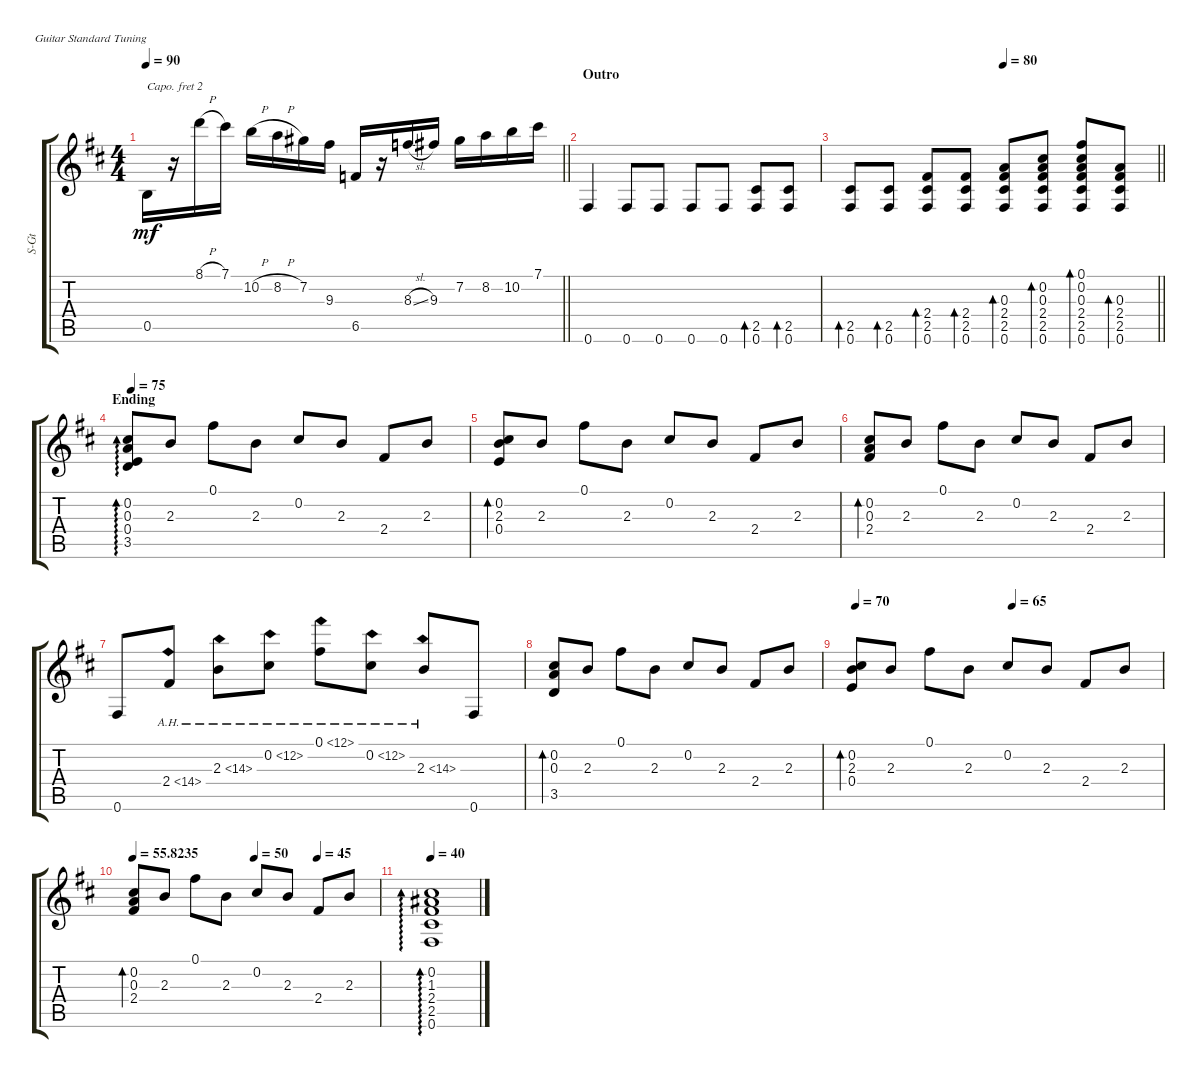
\bracketExtendMode groupsimilarinstruments
\track ("Guitar" "S-Gt") {instrument acousticguitarsteel}
\staff {score tabs}
\capo 2
\tuning (E4 B3 G3 D3 A2 E2)
\ts (4 4)
\tempo 90
\clef g2
\barLineRight lightlight
\ks d
0.5{acc forcenatural}.16{dy mf beam Down} r.16{beam Down} 8.1{h acc forcenatural}.16{beam Down} 7.1{acc forcenatural}.16{beam Down} 10.2{h acc forcenatural}.16{beam Down} 8.2{h acc forcenatural}.16{beam Down} 7.2{acc #}.16{beam Down} 9.3{acc forcenatural}.16{beam Down} 6.5{acc b}.16{beam Up} r.16{beam Up} 8.3{sl acc b}.16{beam Up} 9.3{acc forcenatural}.16{beam Up} 7.2{acc #}.16{beam Down} 8.2{acc forcenatural}.16{beam Down} 10.2{acc forcenatural}.16{beam Down} 7.1{acc forcenatural}.16{beam Down} |
\section ("" "Outro")
0.6{acc forcenatural}.4{beam Up} 0.6{acc forcenatural}.8{beam Up} 0.6{acc forcenatural}.8{beam Up} 0.6{acc forcenatural}.8{beam Up} 0.6{acc forcenatural}.8{beam Up} (2.5{acc forcenatural} 0.6{acc forcenatural}).8{bd 30 beam Up} (2.5{acc forcenatural} 0.6{acc forcenatural}).8{bd 30 beam Up} |
\tempo (80 0.5)
\barLineRight lightlight
(2.5{acc forcenatural} 0.6{acc forcenatural}).8{bd 30 beam Up} (2.5{acc forcenatural} 0.6{acc forcenatural}).8{bd 30 beam Up} (2.4{acc forcenatural} 2.5{acc forcenatural} 0.6{acc forcenatural}).8{bd 44 beam Up} (2.4{acc forcenatural} 2.5{acc forcenatural} 0.6{acc forcenatural}).8{bd 44 beam Up} (0.3{acc forcenatural} 2.4{acc forcenatural} 2.5{acc forcenatural} 0.6{acc forcenatural}).8{bd 51 beam Up} (0.2{acc forcenatural} 0.3{acc forcenatural} 2.4{acc forcenatural} 2.5{acc forcenatural} 0.6{acc forcenatural}).8{bd 58 beam Up} (0.1{acc forcenatural} 0.2{acc forcenatural} 0.3{acc forcenatural} 2.4{acc forcenatural} 2.5{acc forcenatural} 0.6{acc forcenatural}).8{bd 61 beam Up} (0.3{acc forcenatural} 2.4{acc forcenatural} 2.5{acc forcenatural} 0.6{acc forcenatural}).8{bd 60 beam Up} |
\section ("" "Ending")
\tempo 75
(0.2{acc forcenatural} 0.3{acc forcenatural} 0.4{acc forcenatural} 3.5{acc forcenatural}).8{ad 91 beam Up} 2.3{acc forcenatural}.8{beam Up} 0.1{acc forcenatural}.8{beam Down} 2.3{acc forcenatural}.8{beam Down} 0.2{acc forcenatural}.8{beam Up} 2.3{acc forcenatural}.8{beam Up} 2.4{acc forcenatural}.8{beam Up} 2.3{acc forcenatural}.8{beam Up} |
(0.2{acc forcenatural} 2.3{acc forcenatural} 0.4{acc forcenatural}).8{bd 59 beam Up} 2.3{acc forcenatural}.8{beam Up} 0.1{acc forcenatural}.8{beam Down} 2.3{acc forcenatural}.8{beam Down} 0.2{acc forcenatural}.8{beam Up} 2.3{acc forcenatural}.8{beam Up} 2.4{acc forcenatural}.8{beam Up} 2.3{acc forcenatural}.8{beam Up} |
(0.2{acc forcenatural} 0.3{acc forcenatural} 2.4{acc forcenatural}).8{bd 59 beam Up} 2.3{acc forcenatural}.8{beam Up} 0.1{acc forcenatural}.8{beam Down} 2.3{acc forcenatural}.8{beam Down} 0.2{acc forcenatural}.8{beam Up} 2.3{acc forcenatural}.8{beam Up} 2.4{acc forcenatural}.8{beam Up} 2.3{acc forcenatural}.8{beam Up} |
0.6{acc forcenatural}.8{beam Up} 2.4{ah 12 acc forcenatural}.8{beam Up} 2.3{ah 12 acc forcenatural}.8{beam Down} 0.2{ah 12 acc forcenatural}.8{beam Down} 0.1{ah 12 acc forcenatural}.8{beam Down} 0.2{ah 12 acc forcenatural}.8{beam Down} 2.3{ah 12 acc forcenatural}.8{beam Up} 0.6{acc forcenatural}.8{beam Up} |
(0.2{acc forcenatural} 0.3{acc forcenatural} 3.5{acc forcenatural}).8{bd 60 beam Up} 2.3{acc forcenatural}.8{beam Up} 0.1{acc forcenatural}.8{beam Down} 2.3{acc forcenatural}.8{beam Down} 0.2{acc forcenatural}.8{beam Up} 2.3{acc forcenatural}.8{beam Up} 2.4{acc forcenatural}.8{beam Up} 2.3{acc forcenatural}.8{beam Up} |
\tempo 70
\tempo (65 0.5125)
(0.2{acc forcenatural} 2.3{acc forcenatural} 0.4{acc forcenatural}).8{bd 60 beam Up} 2.3{acc forcenatural}.8{beam Up} 0.1{acc forcenatural}.8{beam Down} 2.3{acc forcenatural}.8{beam Down} 0.2{acc forcenatural}.8{beam Up} 2.3{acc forcenatural}.8{beam Up} 2.4{acc forcenatural}.8{beam Up} 2.3{acc forcenatural}.8{beam Up} |
\tempo
55.8235
\tempo (50 0.49375)
\tempo (45 0.75)
(0.2{acc forcenatural} 0.3{acc forcenatural} 2.4{acc forcenatural}).8{bd 60 beam Up} 2.3{acc forcenatural}.8{beam Up} 0.1{acc forcenatural}.8{beam Down} 2.3{acc forcenatural}.8{beam Down} 0.2{acc forcenatural}.8{beam Up} 2.3{acc forcenatural}.8{beam Up} 2.4{acc forcenatural}.8{beam Up} 2.3{acc forcenatural}.8{beam Up} |
\tempo (40 0.00625)
(0.2{acc forcenatural} 1.3{acc #} 2.4{acc forcenatural} 2.5{acc forcenatural} 0.6{acc forcenatural}).1{ad 0 beam Up}
